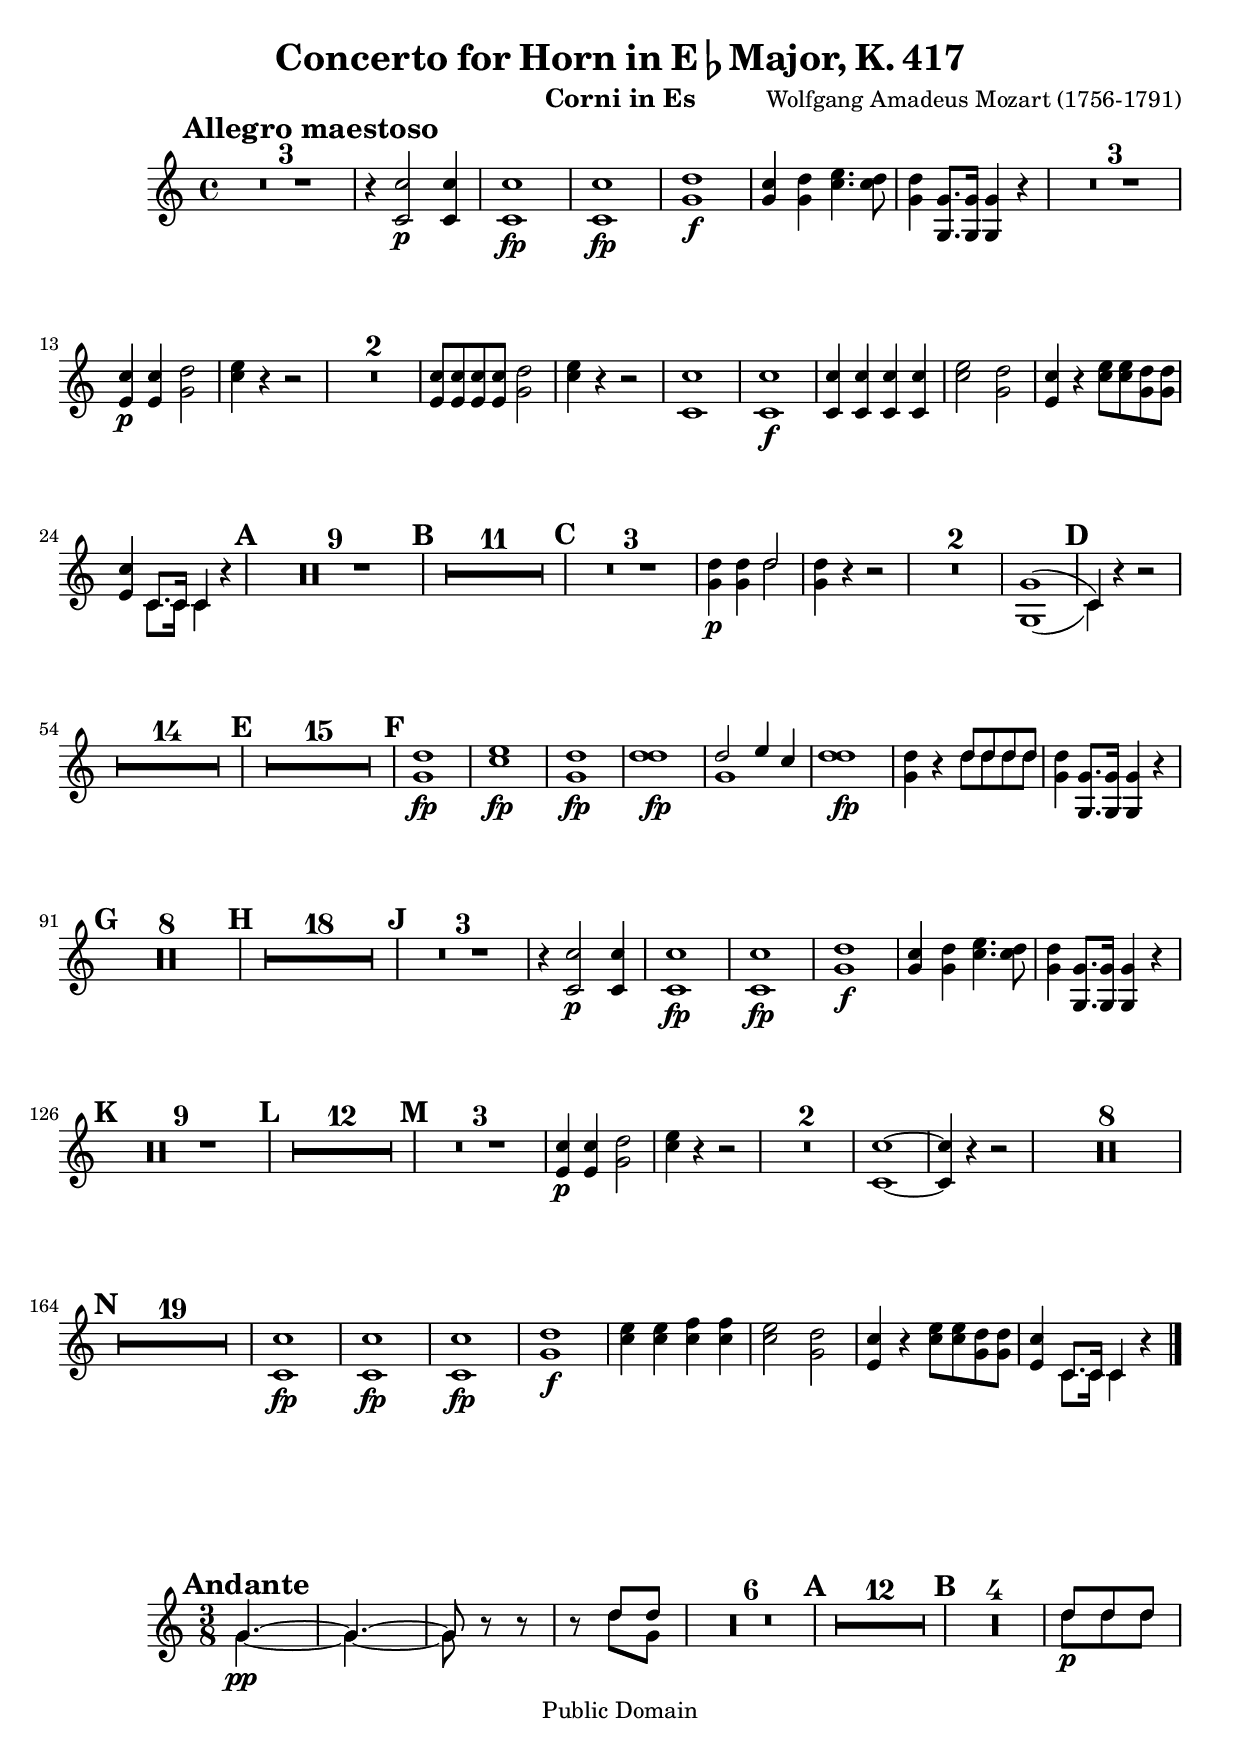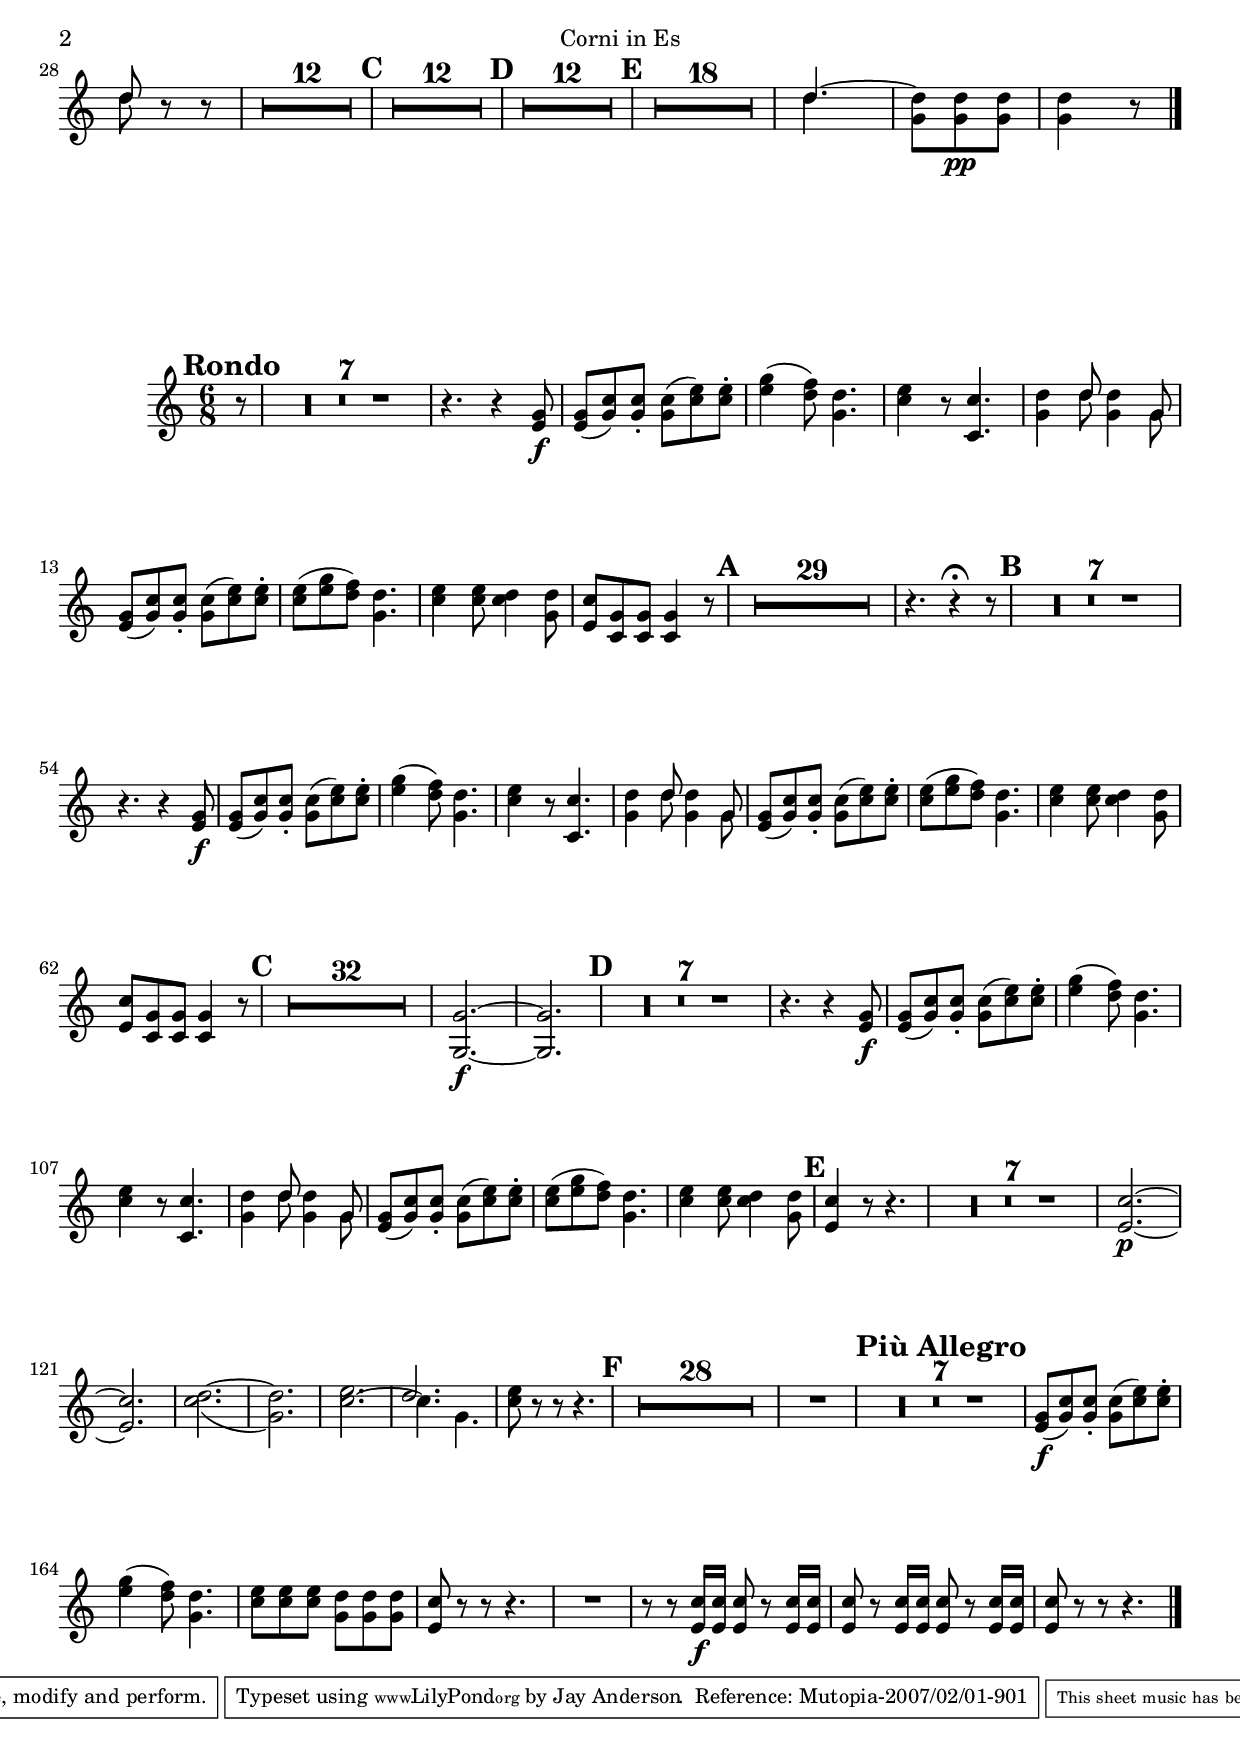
\version "2.11.12"

\include "defs.lyi"
hornsMvtI = \relative c''
{
  \key c \major
  \transposition ees
  R1*3 |
  r4 <c c,>2\p <c c,>4 |
  <c c,>1\fp |
  <c c,>\fp |
  <d g,>\f |
  <c g>4 <d g,> <e c>4. <d c>8 |
  <d g,>4 <g, g,>8. <g g,>16 <g g,>4 r |
  R1*3 |
  <c e,>4\p <c e,> <d g,>2 |
  <e c>4 r r2 |
  R1*2 |
  <c e,>8 <c e,> <c e,> <c e,> <d g,>2 |
  <e c>4 r r2 |
  <c c,>1 |
  <c c,>\f |
  <c c,>4 <c c,> <c c,> <c c,> |
  <e c>2 <d g,> |
  <c e,>4 r <e c>8 <e c> <d g,> <d g,> |
  <c e,>4 << {c,8. c16 c4} \\ {c8. c16 c4} >> r4 |

  %solo
  R1*23 |
  <d' g,>4\p <d g,> << d2 \\ d >> |
  <d g,>4 r r2 |
  R1*2 |
  << {g,1( | c,4)} \\ {g1( | c4)} >> r4 r2 |
  R1*29 |

  %tutti
  <d' g,>1\fp |
  <e c>1\fp |
  <d g,>1\fp |
  <d d>1\fp |
  << {d2 e4 c} \\ {g1} >> |
  <d' d>1\fp |
  <d g,>4 r << {d8 d d d} \\ {d d d d} >> |
  <d g,>4 <g, g,>8. <g g,>16 <g g,>4 r |

  %solo
  R1*29 |
  r4 <c c,>2\p <c c,>4 |
  <c c,>1\fp |
  <c c,>\fp |
  <d g,>\f |
  <c g>4 <d g,> <e c>4. <d c>8 |
  <d g,>4 <g, g,>8. <g g,>16 <g g,>4 r |
  R1*24 |
  <c e,>4\p <c e,> <d g,>2 |
  <e c>4 r r2 |
  R1*2 |
  <c c,>1~ | <c c,>4 r r2 |
  R1*27 |
  <c c,>1\fp |
  <c c,>1\fp |
  <c c,>1\fp |
  <d g,>1\f |
  <e c>4 <e c> <f c> <f c> |
  <e c>2 <d g,> |
  <c e,>4 r <e c>8 <e c> <d g,> <d g,> |
  <c e,>4 << {c,8. c16 c4} \\ {c8. c16 c4} >> r4 |
}


\include "defs.lyi"

hornsMvtII = \relative c''
{
  \key c \major
  \transposition ees
  << { g4.~ | g~ | g8 } \\ { g4.~\pp | g~ | g8 }
  >> r8 r |
  r << {d' d} \\ {d g,} >> |
  R4.*22 |
  << {d'8 d d | d} \\ {d\p d d | d} >> r8 r |
  R4.*54 |
  <<
    {\voiceOne d4.~}
    \new Voice {\voiceTwo d4.}
  >> \oneVoice |
  <d g,>8 <d g,>\pp <d g,> |
  <d g,>4 r8 |
}


\include "defs.lyi"

hornsMvtIIIMain = \relative c''
{
  r4. r4 <g e>8\f |
  <g e>( <c g>) <c g>-. <c g>( <e c>) <e c>-. |
  <g e>4( <f d>8) <d g,>4. |
  <e c>4 r8 <c c,>4. |
  <d g,>4 << d8 \\ d >> <d g,>4 << g,8 \\ g >> |
  <g e>( <c g>) <c g>-. <c g>( <e c>) <e c>-. |
  <e c>( <g e> <f d>) <d g,>4. |
  <e c>4 <e c>8 <d c>4 <d g,>8 |
}

hornsMvtIIIMainEnd = \relative c''
{
  <c e,> <g c,> <g c,> <g c,>4 r8 |
}

hornsMvtIII = \relative c''
{
  \key c \major
  \transposition ees
  r8
  R2.*7 |
  \hornsMvtIIIMain
  \hornsMvtIIIMainEnd
  R2.*29 |
  r4. r4\fermata r8 |
  R2.*7 |
  \hornsMvtIIIMain
  \hornsMvtIIIMainEnd
  R2.*32 |
  <g g,>2.~\f | <g g,> |
  R2.*7 |
  \hornsMvtIIIMain
  <c e,>4 r8 r4. |
  R2.*7 |
  <c e,>2.~\p | <c e,> |
  <d~ c>_( | <d g,>) |
  <e c~> |
  <<
    \new Voice {\voiceOne d2.}
    {\voiceTwo c4. g}
  >> \oneVoice |
  <e' c>8 r r r4. |
  R2.*36 |
  <g, e>8(\f <c g>) <c g>-. <c g>( <e c>) <e c>-. |
  <g e>4( <f d>8) <d g,>4. |
  <e c>8 <e c> <e c> <d g,> <d g,> <d g,> |
  <c e,> r r r4. |
  R2. |
  r8 r <c e,>16\f <c e,> <c e,>8
    \repeat unfold 3 {r <c e,>16 <c e,> <c e,>8} r8 r r4. |
}



instrument = "Corni in Es"

\paper
{
  ragged-last-bottom = ##f
}

\book
{
  \include "Header.lyi"
  \score
  {
    \new Staff
    {
      \set Score.skipBars = ##t
      << \hornsMvtI \outlineMvtI >>
    }
  }
  \score
  {
    \new Staff
    {
      \set Score.skipBars = ##t
      << \hornsMvtII \outlineMvtII >>
    }
  }
  \score
  {
    \new Staff
    {
      \set Score.skipBars = ##t
      << \hornsMvtIII \outlineMvtIII >>
    }
  }
}

